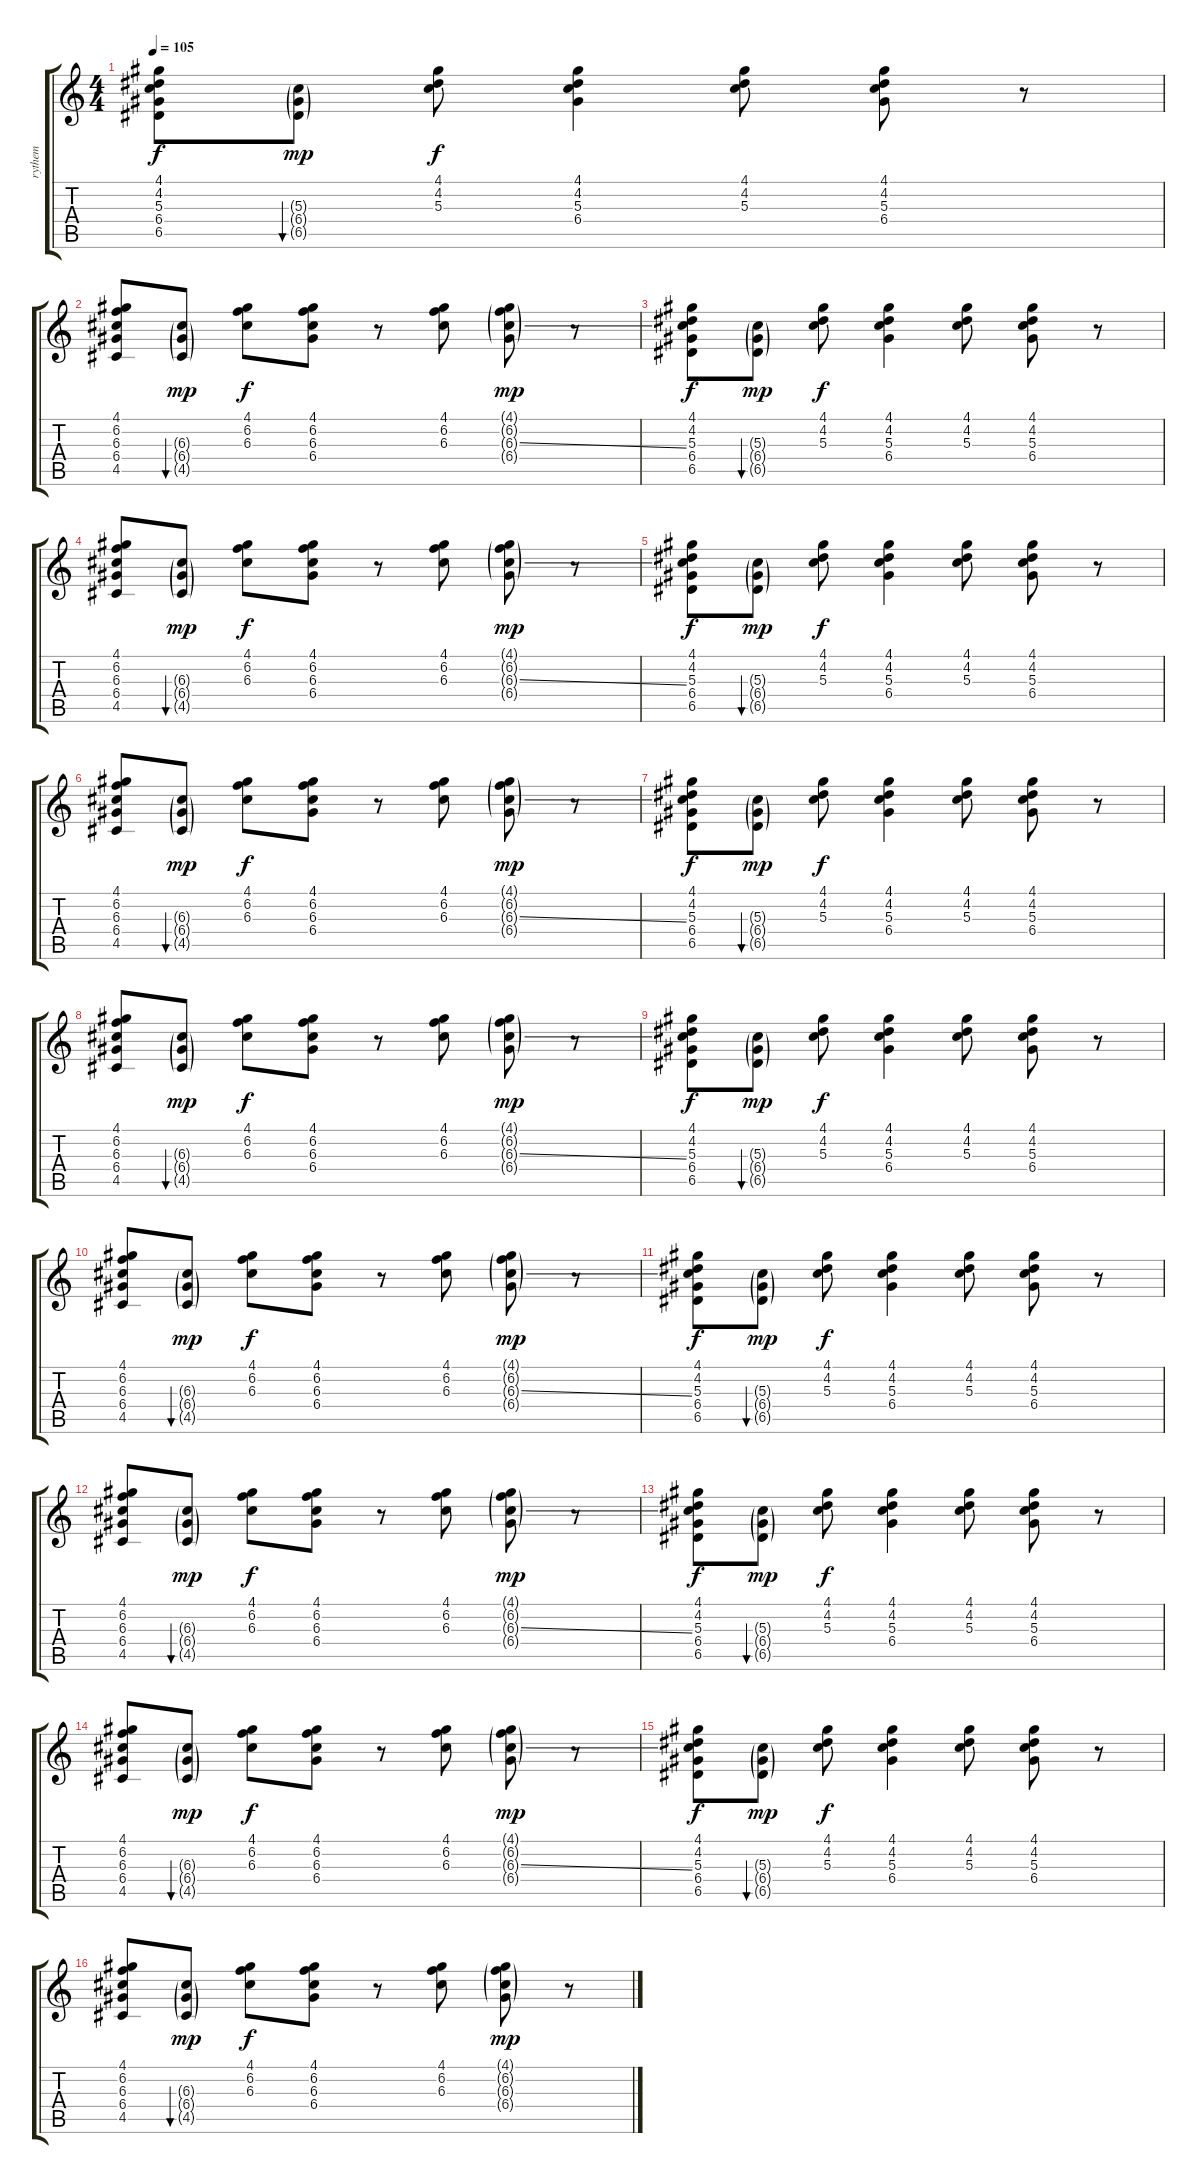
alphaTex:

\track ("rythem" "rythem") {instrument electricguitarclean}
\staff {score tabs}
\tuning (E4 B3 G3 D3 A2 E2) {hide}
\ts (4 4)
\tempo 105
\clef g2
\ks c
(4.1 4.2 5.3 6.4 6.5).8{dy f} (5.3{g} 6.4{g} 6.5{g}).8{bu 60 dy mp} (4.1 4.2 5.3).8{dy f} (4.1 4.2 5.3 6.4).4 (4.1 4.2 5.3).8 (4.1 4.2 5.3 6.4).8 r.8 |
(4.1 6.2 6.3 6.4 4.5).8 (6.3{g} 6.4{g} 4.5{g}).8{bu 60 dy mp} (4.1 6.2 6.3).8{dy f} (4.1 6.2 6.3 6.4).8 r.8 (4.1 6.2 6.3).8 (4.1{g} 6.2{g} 6.3{ss g} 6.4{g}).8{dy mp} r.8 |
(4.1 4.2 5.3 6.4 6.5).8{dy f} (5.3{g} 6.4{g} 6.5{g}).8{bu 60 dy mp} (4.1 4.2 5.3).8{dy f} (4.1 4.2 5.3 6.4).4 (4.1 4.2 5.3).8 (4.1 4.2 5.3 6.4).8 r.8 |
(4.1 6.2 6.3 6.4 4.5).8 (6.3{g} 6.4{g} 4.5{g}).8{bu 60 dy mp} (4.1 6.2 6.3).8{dy f} (4.1 6.2 6.3 6.4).8 r.8 (4.1 6.2 6.3).8 (4.1{g} 6.2{g} 6.3{ss g} 6.4{g}).8{dy mp} r.8 |
(4.1 4.2 5.3 6.4 6.5).8{dy f} (5.3{g} 6.4{g} 6.5{g}).8{bu 60 dy mp} (4.1 4.2 5.3).8{dy f} (4.1 4.2 5.3 6.4).4 (4.1 4.2 5.3).8 (4.1 4.2 5.3 6.4).8 r.8 |
(4.1 6.2 6.3 6.4 4.5).8 (6.3{g} 6.4{g} 4.5{g}).8{bu 60 dy mp} (4.1 6.2 6.3).8{dy f} (4.1 6.2 6.3 6.4).8 r.8 (4.1 6.2 6.3).8 (4.1{g} 6.2{g} 6.3{ss g} 6.4{g}).8{dy mp} r.8 |
(4.1 4.2 5.3 6.4 6.5).8{dy f} (5.3{g} 6.4{g} 6.5{g}).8{bu 60 dy mp} (4.1 4.2 5.3).8{dy f} (4.1 4.2 5.3 6.4).4 (4.1 4.2 5.3).8 (4.1 4.2 5.3 6.4).8 r.8 |
(4.1 6.2 6.3 6.4 4.5).8 (6.3{g} 6.4{g} 4.5{g}).8{bu 60 dy mp} (4.1 6.2 6.3).8{dy f} (4.1 6.2 6.3 6.4).8 r.8 (4.1 6.2 6.3).8 (4.1{g} 6.2{g} 6.3{ss g} 6.4{g}).8{dy mp} r.8 |
(4.1 4.2 5.3 6.4 6.5).8{dy f} (5.3{g} 6.4{g} 6.5{g}).8{bu 60 dy mp} (4.1 4.2 5.3).8{dy f} (4.1 4.2 5.3 6.4).4 (4.1 4.2 5.3).8 (4.1 4.2 5.3 6.4).8 r.8 |
(4.1 6.2 6.3 6.4 4.5).8 (6.3{g} 6.4{g} 4.5{g}).8{bu 60 dy mp} (4.1 6.2 6.3).8{dy f} (4.1 6.2 6.3 6.4).8 r.8 (4.1 6.2 6.3).8 (4.1{g} 6.2{g} 6.3{ss g} 6.4{g}).8{dy mp} r.8 |
(4.1 4.2 5.3 6.4 6.5).8{dy f} (5.3{g} 6.4{g} 6.5{g}).8{bu 60 dy mp} (4.1 4.2 5.3).8{dy f} (4.1 4.2 5.3 6.4).4 (4.1 4.2 5.3).8 (4.1 4.2 5.3 6.4).8 r.8 |
(4.1 6.2 6.3 6.4 4.5).8 (6.3{g} 6.4{g} 4.5{g}).8{bu 60 dy mp} (4.1 6.2 6.3).8{dy f} (4.1 6.2 6.3 6.4).8 r.8 (4.1 6.2 6.3).8 (4.1{g} 6.2{g} 6.3{ss g} 6.4{g}).8{dy mp} r.8 |
(4.1 4.2 5.3 6.4 6.5).8{dy f} (5.3{g} 6.4{g} 6.5{g}).8{bu 60 dy mp} (4.1 4.2 5.3).8{dy f} (4.1 4.2 5.3 6.4).4 (4.1 4.2 5.3).8 (4.1 4.2 5.3 6.4).8 r.8 |
(4.1 6.2 6.3 6.4 4.5).8 (6.3{g} 6.4{g} 4.5{g}).8{bu 60 dy mp} (4.1 6.2 6.3).8{dy f} (4.1 6.2 6.3 6.4).8 r.8 (4.1 6.2 6.3).8 (4.1{g} 6.2{g} 6.3{ss g} 6.4{g}).8{dy mp} r.8 |
(4.1 4.2 5.3 6.4 6.5).8{dy f} (5.3{g} 6.4{g} 6.5{g}).8{bu 60 dy mp} (4.1 4.2 5.3).8{dy f} (4.1 4.2 5.3 6.4).4 (4.1 4.2 5.3).8 (4.1 4.2 5.3 6.4).8 r.8 |
(4.1 6.2 6.3 6.4 4.5).8 (6.3{g} 6.4{g} 4.5{g}).8{bu 60 dy mp} (4.1 6.2 6.3).8{dy f} (4.1 6.2 6.3 6.4).8 r.8 (4.1 6.2 6.3).8 (4.1{g} 6.2{g} 6.3{ss g} 6.4{g}).8{dy mp} r.8
